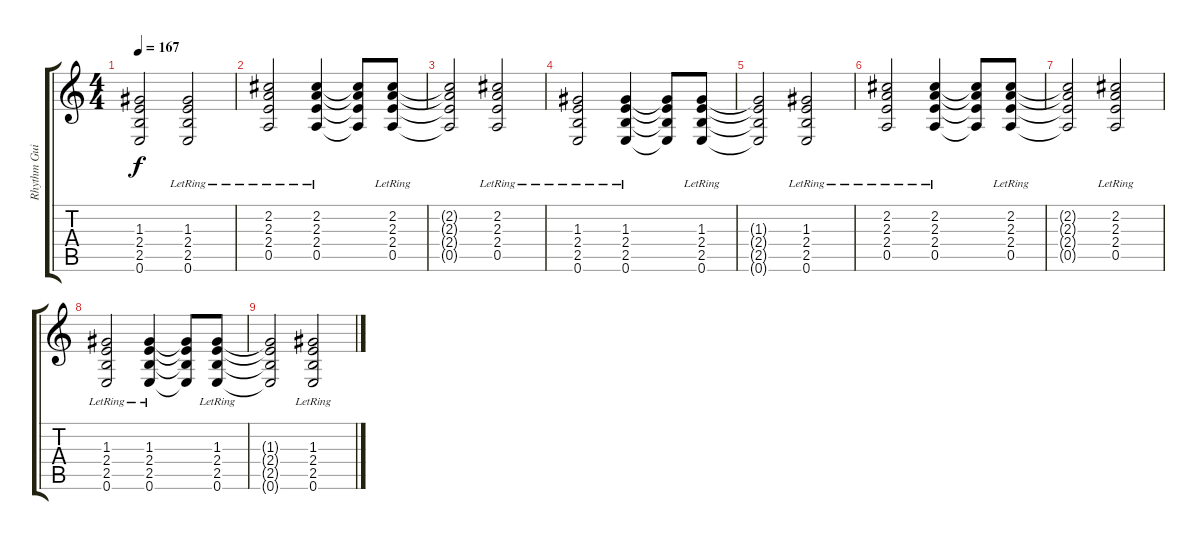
\track ("Rhythm Guitar 2" "Rhythm Gui") {instrument overdrivenguitar}
\staff {score tabs}
\tuning (E4 B3 G3 D3 A2 E2) {hide}
\ts (4 4)
\tempo 167
\clef g2
\ks c
(1.3{t} 2.4{t} 2.5{t} 0.6{t}).2{dy f} (1.3{lr} 2.4{lr} 2.5{lr} 0.6{lr}).2 |
(2.2 2.3 2.4{lr} 0.5{lr}).2{volume 9} (2.2 2.3 2.4{lr} 0.5{lr}).4 (2.2{t} 2.3{t} 2.4{t} 0.5{t}).8 (2.2 2.3 2.4{lr} 0.5{lr}).8 |
(2.2{t} 2.3{t} 2.4{t} 0.5{t}).2 (2.2 2.3 2.4{lr} 0.5{lr}).2{volume 8} |
(1.3{lr} 2.4{lr} 2.5{lr} 0.6{lr}).2{volume 7} (1.3{lr} 2.4{lr} 2.5{lr} 0.6{lr}).4 (1.3{t} 2.4{t} 2.5{t} 0.6{t}).8 (1.3{lr} 2.4{lr} 2.5{lr} 0.6{lr}).8 |
(1.3{t} 2.4{t} 2.5{t} 0.6{t}).2 (1.3{lr} 2.4{lr} 2.5{lr} 0.6{lr}).2{volume 6} |
(2.2 2.3 2.4{lr} 0.5{lr}).2{volume 5} (2.2 2.3 2.4{lr} 0.5{lr}).4 (2.2{t} 2.3{t} 2.4{t} 0.5{t}).8 (2.2 2.3 2.4{lr} 0.5{lr}).8 |
(2.2{t} 2.3{t} 2.4{t} 0.5{t}).2 (2.2 2.3 2.4{lr} 0.5{lr}).2{volume 4} |
(1.3{lr} 2.4{lr} 2.5{lr} 0.6{lr}).2{volume 3} (1.3{lr} 2.4{lr} 2.5{lr} 0.6{lr}).4 (1.3{t} 2.4{t} 2.5{t} 0.6{t}).8 (1.3{lr} 2.4{lr} 2.5{lr} 0.6{lr}).8 |
(1.3{t} 2.4{t} 2.5{t} 0.6{t}).2 (1.3{lr} 2.4{lr} 2.5{lr} 0.6{lr}).2{volume 2}
